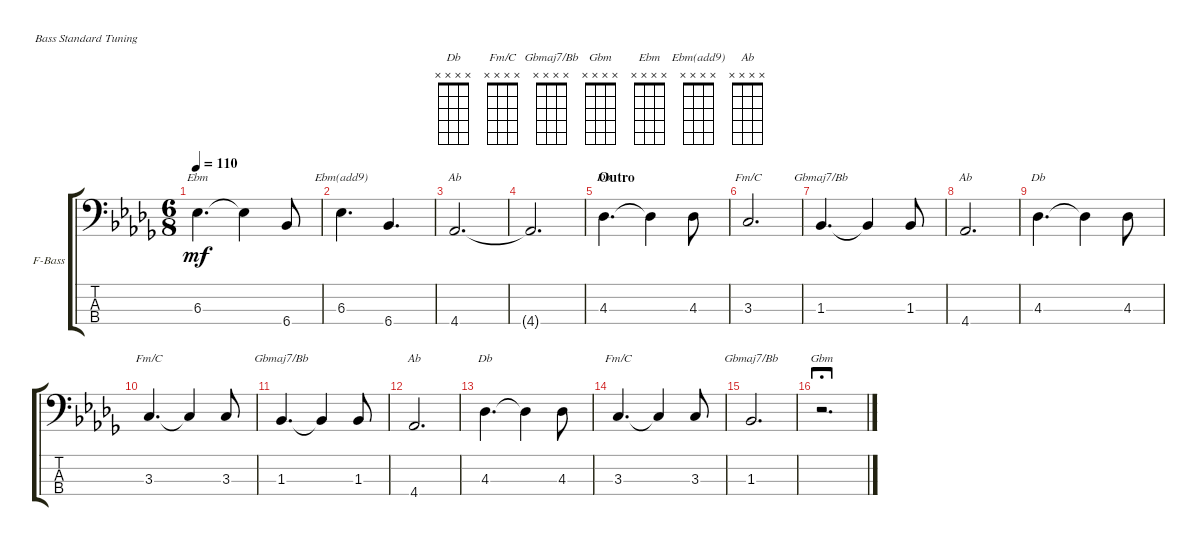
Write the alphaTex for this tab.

\defaultSystemsLayout 4
\bracketExtendMode groupsimilarinstruments
\firstSystemTrackNameOrientation horizontal
\otherSystemsTrackNameOrientation horizontal
\track ("Fretless Bass" "F-Bass") {instrument fretlessbass}
\staff {score tabs}
\tuning (G2 D2 A1 E1)
\chord ("Db" x x x x)
\chord ("Fm/C" x x x x)
\chord ("Gbmaj7/Bb" x x x x)
\chord ("Gbm" x x x x)
\chord ("Ebm" x x x x)
\chord ("Ebm(add9)" x x x x)
\chord ("Ab" x x x x)
\ts (6 8)
\tempo 110
\clef f4
\ks db
6.3.4{d ch "Ebm" dy mf} 6.3{t}.4 6.4.8 |
6.3.4{d ch "Ebm(add9)"} 6.4.4{d} |
4.4.2{d ch "Ab"} |
4.4{t}.2{d} |
\section ("" "Outro")
4.3.4{d ch "Db"} 4.3{t}.4 4.3.8 |
3.3.2{d ch "Fm/C"} |
1.3.4{d ch "Gbmaj7/Bb"} 1.3{t}.4 1.3.8 |
4.4.2{d ch "Ab"} |
4.3.4{d ch "Db"} 4.3{t}.4 4.3.8 |
3.3.4{d ch "Fm/C"} 3.3{t}.4 3.3.8 |
1.3.4{d ch "Gbmaj7/Bb"} 1.3{t}.4 1.3.8 |
4.4.2{d ch "Ab"} |
4.3.4{d ch "Db"} 4.3{t}.4 4.3.8 |
3.3.4{d ch "Fm/C"} 3.3{t}.4 3.3.8 |
1.3.2{d ch "Gbmaj7/Bb"} |
r.2{d ch "Gbm" fermata (long 1)}
